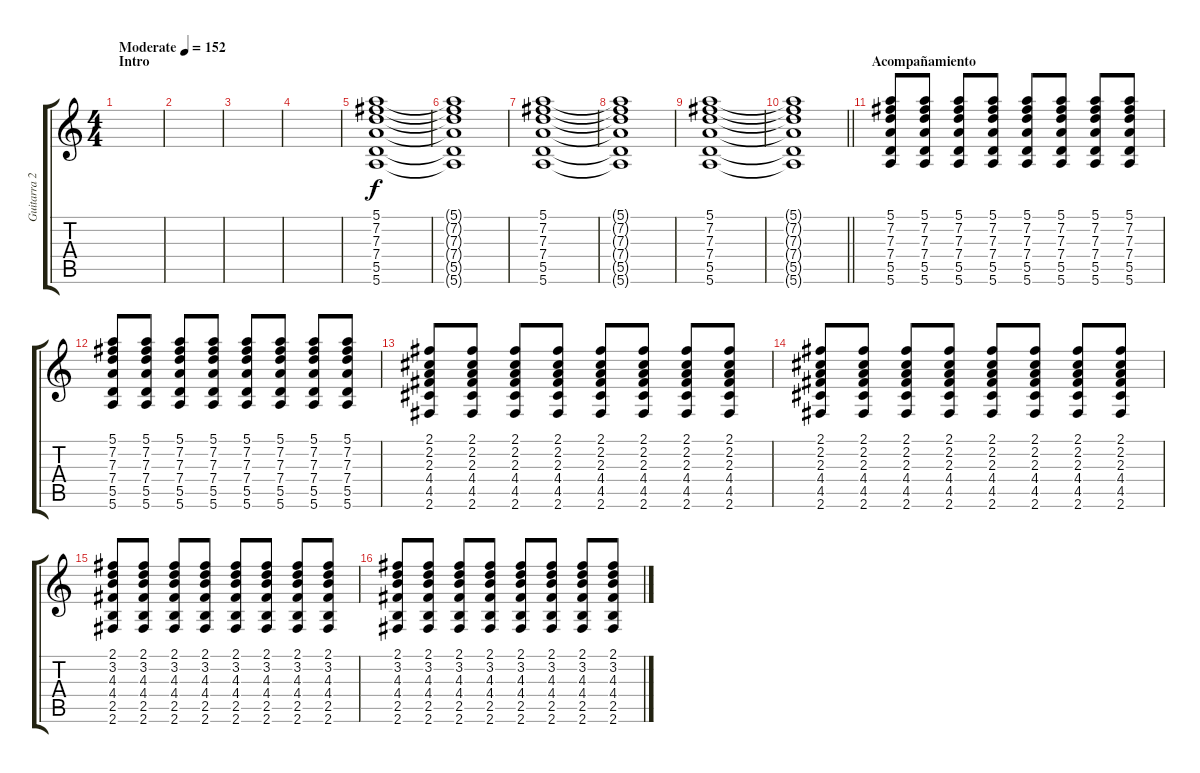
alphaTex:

\track ("Guitarra 2" "Guitarra 2") {instrument overdrivenguitar}
\staff {score tabs}
\tuning (E4 B3 G3 D3 A2 E2) {hide}
\ts (4 4)
\section ("" "Intro")
\tempo (152 "Moderate")
\clef g2
\ks c
|
|
|
|
(5.1 7.2 7.3 7.4 5.5 5.6).1 |
(5.1{t} 7.2{t} 7.3{t} 7.4{t} 5.5{t} 5.6{t}).1 |
(5.1 7.2 7.3 7.4 5.5 5.6).1 |
(5.1{t} 7.2{t} 7.3{t} 7.4{t} 5.5{t} 5.6{t}).1 |
(5.1 7.2 7.3 7.4 5.5 5.6).1 |
\barLineRight lightlight
(5.1{t} 7.2{t} 7.3{t} 7.4{t} 5.5{t} 5.6{t}).1 |
\section ("" "Acompañamiento")
(5.1 7.2 7.3 7.4 5.5 5.6).8 (5.1 7.2 7.3 7.4 5.5 5.6).8 (5.1 7.2 7.3 7.4 5.5 5.6).8 (5.1 7.2 7.3 7.4 5.5 5.6).8 (5.1 7.2 7.3 7.4 5.5 5.6).8 (5.1 7.2 7.3 7.4 5.5 5.6).8 (5.1 7.2 7.3 7.4 5.5 5.6).8 (5.1 7.2 7.3 7.4 5.5 5.6).8 |
(5.1 7.2 7.3 7.4 5.5 5.6).8 (5.1 7.2 7.3 7.4 5.5 5.6).8 (5.1 7.2 7.3 7.4 5.5 5.6).8 (5.1 7.2 7.3 7.4 5.5 5.6).8 (5.1 7.2 7.3 7.4 5.5 5.6).8 (5.1 7.2 7.3 7.4 5.5 5.6).8 (5.1 7.2 7.3 7.4 5.5 5.6).8 (5.1 7.2 7.3 7.4 5.5 5.6).8 |
(2.1 2.2 2.3 4.4 4.5 2.6).8 (2.1 2.2 2.3 4.4 4.5 2.6).8 (2.1 2.2 2.3 4.4 4.5 2.6).8 (2.1 2.2 2.3 4.4 4.5 2.6).8 (2.1 2.2 2.3 4.4 4.5 2.6).8 (2.1 2.2 2.3 4.4 4.5 2.6).8 (2.1 2.2 2.3 4.4 4.5 2.6).8 (2.1 2.2 2.3 4.4 4.5 2.6).8 |
(2.1 2.2 2.3 4.4 4.5 2.6).8 (2.1 2.2 2.3 4.4 4.5 2.6).8 (2.1 2.2 2.3 4.4 4.5 2.6).8 (2.1 2.2 2.3 4.4 4.5 2.6).8 (2.1 2.2 2.3 4.4 4.5 2.6).8 (2.1 2.2 2.3 4.4 4.5 2.6).8 (2.1 2.2 2.3 4.4 4.5 2.6).8 (2.1 2.2 2.3 4.4 4.5 2.6).8 |
(2.1 3.2 4.3 4.4 2.5 2.6).8 (2.1 3.2 4.3 4.4 2.5 2.6).8 (2.1 3.2 4.3 4.4 2.5 2.6).8 (2.1 3.2 4.3 4.4 2.5 2.6).8 (2.1 3.2 4.3 4.4 2.5 2.6).8 (2.1 3.2 4.3 4.4 2.5 2.6).8 (2.1 3.2 4.3 4.4 2.5 2.6).8 (2.1 3.2 4.3 4.4 2.5 2.6).8 |
(2.1 3.2 4.3 4.4 2.5 2.6).8 (2.1 3.2 4.3 4.4 2.5 2.6).8 (2.1 3.2 4.3 4.4 2.5 2.6).8 (2.1 3.2 4.3 4.4 2.5 2.6).8 (2.1 3.2 4.3 4.4 2.5 2.6).8 (2.1 3.2 4.3 4.4 2.5 2.6).8 (2.1 3.2 4.3 4.4 2.5 2.6).8 (2.1 3.2 4.3 4.4 2.5 2.6).8
